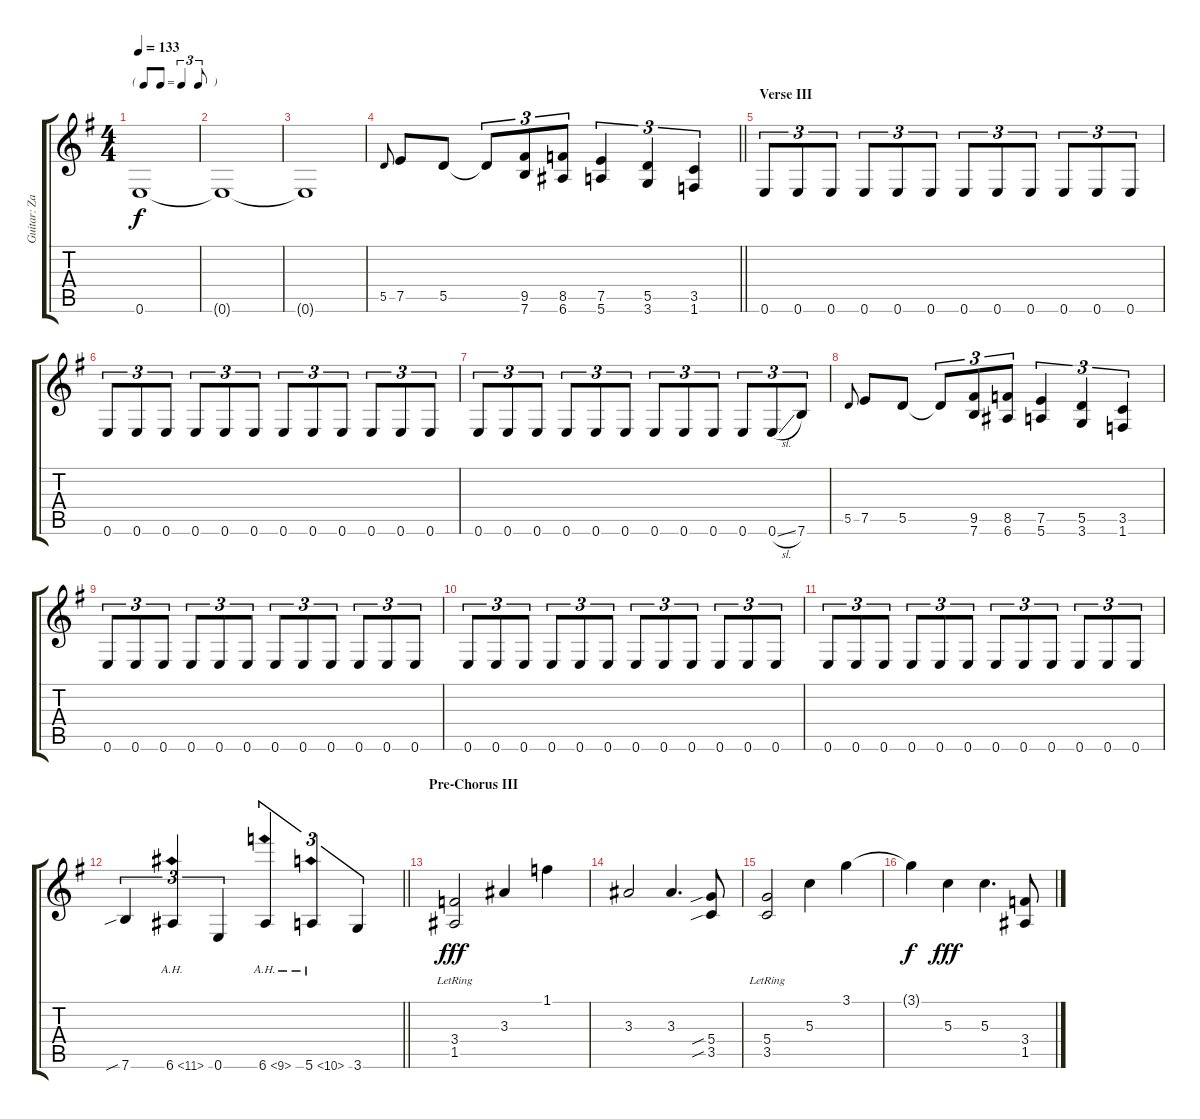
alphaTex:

\track ("Guitar: Zakk" "Guitar: Za") {instrument distortionguitar}
\staff {score tabs}
\tuning (E4 B3 G3 D3 A2 E2) {hide}
\ts (4 4)
\tf triplet8th
\tempo 133
\clef g2
\ks g
0.6{t}.1{dy f} |
0.6{t}.1 |
0.6{t}.1 |
\barLineRight lightlight
5.5.8{gr onbeat} 7.5.8 5.5.8 5.5{t}.8{tu (3 2)} (9.5 7.6).8{tu (3 2)} (8.5 6.6).8{tu (3 2)} (7.5 5.6).4{tu (3 2)} (5.5 3.6).4{tu (3 2)} (3.5 1.6).4{tu (3 2)} |
\section ("" "Verse III")
0.6.8{tu (3 2)} 0.6.8{tu (3 2)} 0.6.8{tu (3 2)} 0.6.8{tu (3 2)} 0.6.8{tu (3 2)} 0.6.8{tu (3 2)} 0.6.8{tu (3 2)} 0.6.8{tu (3 2)} 0.6.8{tu (3 2)} 0.6.8{tu (3 2)} 0.6.8{tu (3 2)} 0.6.8{tu (3 2)} |
0.6.8{tu (3 2)} 0.6.8{tu (3 2)} 0.6.8{tu (3 2)} 0.6.8{tu (3 2)} 0.6.8{tu (3 2)} 0.6.8{tu (3 2)} 0.6.8{tu (3 2)} 0.6.8{tu (3 2)} 0.6.8{tu (3 2)} 0.6.8{tu (3 2)} 0.6.8{tu (3 2)} 0.6.8{tu (3 2)} |
0.6.8{tu (3 2)} 0.6.8{tu (3 2)} 0.6.8{tu (3 2)} 0.6.8{tu (3 2)} 0.6.8{tu (3 2)} 0.6.8{tu (3 2)} 0.6.8{tu (3 2)} 0.6.8{tu (3 2)} 0.6.8{tu (3 2)} 0.6.8{tu (3 2)} 0.6{sl}.8{tu (3 2)} 7.6.8{tu (3 2)} |
5.5.8{gr onbeat} 7.5.8 5.5.8 5.5{t}.8{tu (3 2)} (9.5 7.6).8{tu (3 2)} (8.5 6.6).8{tu (3 2)} (7.5 5.6).4{tu (3 2)} (5.5 3.6).4{tu (3 2)} (3.5 1.6).4{tu (3 2)} |
0.6.8{tu (3 2)} 0.6.8{tu (3 2)} 0.6.8{tu (3 2)} 0.6.8{tu (3 2)} 0.6.8{tu (3 2)} 0.6.8{tu (3 2)} 0.6.8{tu (3 2)} 0.6.8{tu (3 2)} 0.6.8{tu (3 2)} 0.6.8{tu (3 2)} 0.6.8{tu (3 2)} 0.6.8{tu (3 2)} |
0.6.8{tu (3 2)} 0.6.8{tu (3 2)} 0.6.8{tu (3 2)} 0.6.8{tu (3 2)} 0.6.8{tu (3 2)} 0.6.8{tu (3 2)} 0.6.8{tu (3 2)} 0.6.8{tu (3 2)} 0.6.8{tu (3 2)} 0.6.8{tu (3 2)} 0.6.8{tu (3 2)} 0.6.8{tu (3 2)} |
0.6.8{tu (3 2)} 0.6.8{tu (3 2)} 0.6.8{tu (3 2)} 0.6.8{tu (3 2)} 0.6.8{tu (3 2)} 0.6.8{tu (3 2)} 0.6.8{tu (3 2)} 0.6.8{tu (3 2)} 0.6.8{tu (3 2)} 0.6.8{tu (3 2)} 0.6.8{tu (3 2)} 0.6.8{tu (3 2)} |
\barLineRight lightlight
7.6{sib}.4{tu (3 2)} 6.6{ah 5}.4{tu (3 2)} 0.6.4{tu (3 2)} 6.6{ah 3}.4{tu (3 2)} 5.6{ah 5}.4{tu (3 2)} 3.6.4{tu (3 2)} |
\section ("" "Pre-Chorus III")
(3.4{lr} 1.5).2{dy fff} 3.3.4 1.1.4 |
3.3.2 3.3.4{d} (5.4{sib} 3.5{sib}).8 |
(5.4{lr} 3.5).2 5.3.4 3.1.4 |
3.1{t}.4{dy f} 5.3.4{dy fff} 5.3.4{d} (3.4 1.5).8
